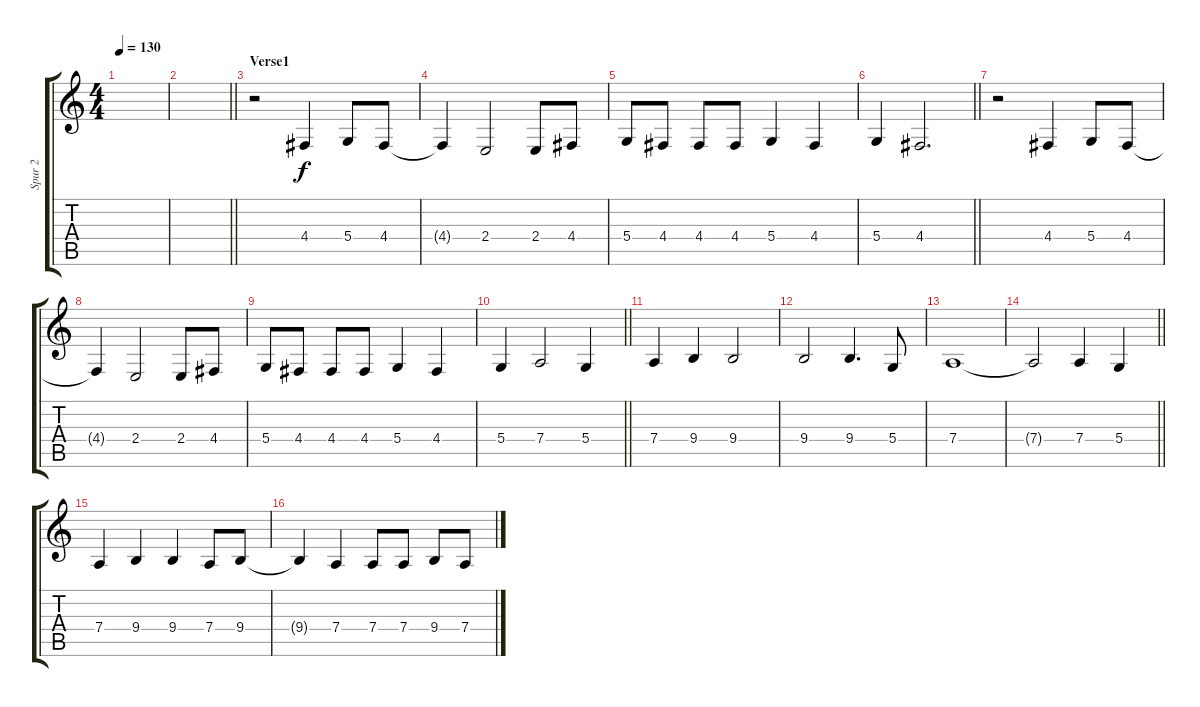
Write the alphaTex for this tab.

\track ("Spur 2" "Spur 2") {instrument flute}
\staff {score tabs}
\tuning (E4 B3 G3 D3 A2 E2) {hide}
\ts (4 4)
\tempo 130
\clef g2
\ks c
|
\barLineRight lightlight
|
\section ("" "Verse1")
r.2 4.4.4 5.4.8 4.4.8 |
4.4{t}.4 2.4.2 2.4.8 4.4.8 |
5.4.8 4.4.8 4.4.8 4.4.8 5.4.4 4.4.4 |
\barLineRight lightlight
5.4.4 4.4.2{d} |
r.2 4.4.4 5.4.8 4.4.8 |
4.4{t}.4 2.4.2 2.4.8 4.4.8 |
5.4.8 4.4.8 4.4.8 4.4.8 5.4.4 4.4.4 |
\barLineRight lightlight
5.4.4 7.4.2 5.4.4 |
7.4.4 9.4.4 9.4.2 |
9.4.2 9.4.4{d} 5.4.8 |
7.4.1 |
\barLineRight lightlight
7.4{t}.2 7.4.4 5.4.4 |
7.4.4 9.4.4 9.4.4 7.4.8 9.4.8 |
9.4{t}.4 7.4.4 7.4.8 7.4.8 9.4.8 7.4.8
